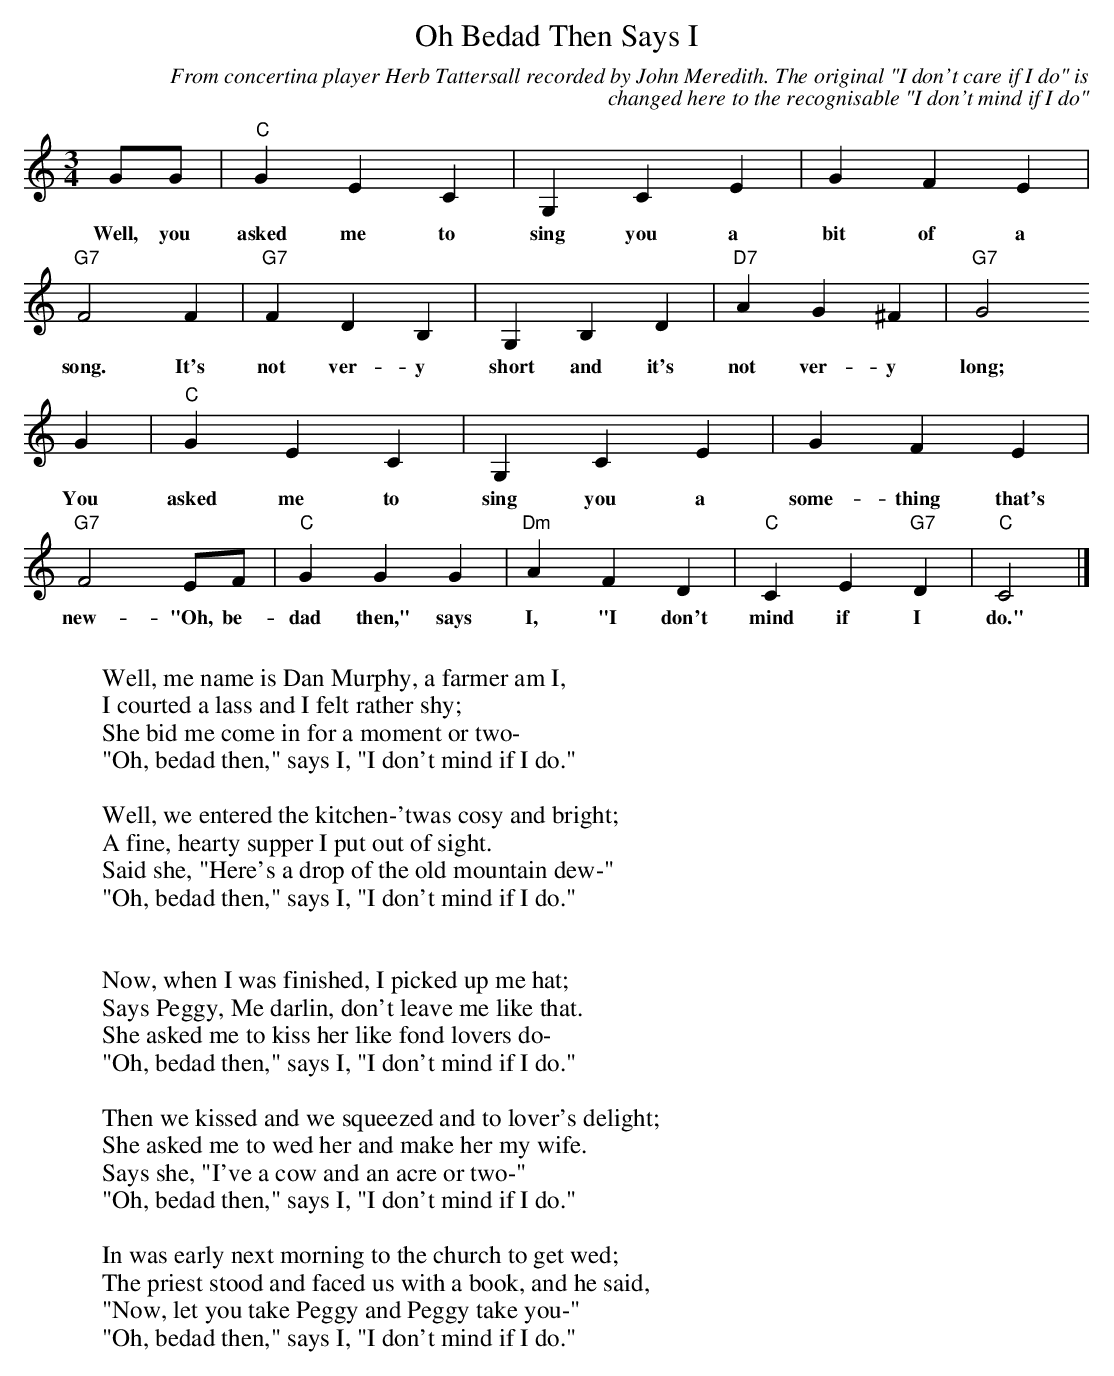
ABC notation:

X:1
T:Oh Bedad Then Says I
C:From concertina player Herb Tattersall recorded by John Meredith. The original "I don't care if I do" is
C:changed here to the recognisable "I don't mind if I do"
M:3/4
L:1/4
K:C
G/G/|"C"GEC|G,CE|GFE|"G7"F2F|\
w:Well, you asked me to sing you a bit of a song. It's
"G7"FDB,|G,B,D|"D7"AG^F|"G7"G2
w:not ver-y short and it's not ver-y long;
G|"C"GEC|G,CE|GFE|"G7"F2E/F/|\
w:You asked me to sing you a some-thing that's new- "Oh, be-
"C"GGG|"Dm"AFD|"C"CE"G7"D|"C"C2|]
w:dad then," says I, "I don't mind if I do."
W:
W:Well, me name is Dan Murphy, a farmer am I,
W:I courted a lass and I felt rather shy;
W:She bid me come in for a moment or two-
W:"Oh, bedad then," says I, "I don't mind if I do."
W:
W:Well, we entered the kitchen-'twas cosy and bright;
W:A fine, hearty supper I put out of sight.
W:Said she, "Here's a drop of the old mountain dew-"
W:"Oh, bedad then," says I, "I don't mind if I do."
W:
W:
W:Now, when I was finished, I picked up me hat;
W:Says Peggy, Me darlin, don't leave me like that.
W:She asked me to kiss her like fond lovers do-
W:"Oh, bedad then," says I, "I don't mind if I do."
W:
W:Then we kissed and we squeezed and to lover's delight;
W:She asked me to wed her and make her my wife.
W:Says she, "I've a cow and an acre or two-"
W:"Oh, bedad then," says I, "I don't mind if I do."
W:
W:In was early next morning to the church to get wed;
W:The priest stood and faced us with a book, and he said,
W:"Now, let you take Peggy and Peggy take you-"
W:"Oh, bedad then," says I, "I don't mind if I do."
